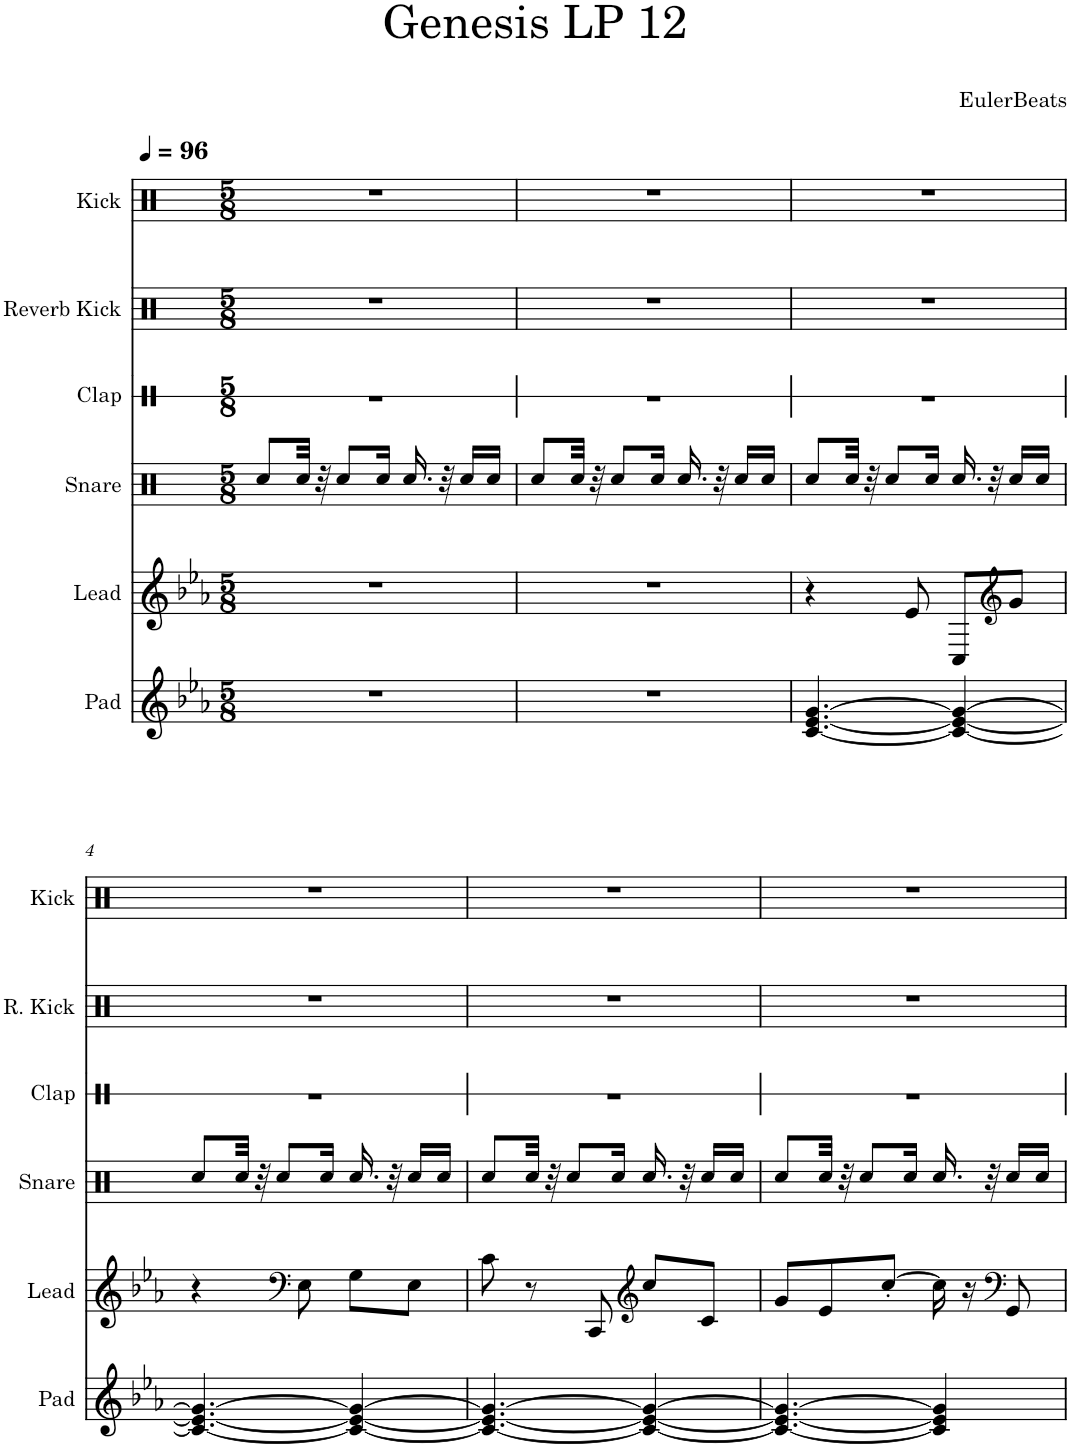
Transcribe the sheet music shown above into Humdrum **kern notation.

**kern	**kern	**kern	**kern	**kern	**kern
*part6	*part5	*part4	*part3	*part2	*part1
*staff6	*staff5	*staff4	*staff3	*staff2	*staff1
*I"Pad	*I"Lead	*I"Snare	*I"Clap	*I"Reverb Kick	*I"Kick
*I'Pad	*I'Lead	*I'Snare	*I'Clap	*I'R. Kick	*I'Kick
*	*	*	*stria1	*	*
*clefG2	*clefG2	*clefX	*clefX	*clefX	*clefX
*k[b-e-a-]	*k[b-e-a-]	*k[b-e-a-]	*k[b-e-a-]	*k[b-e-a-]	*k[b-e-a-]
*M5/8	*M5/8	*M5/8	*M5/8	*M5/8	*M5/8
*MM96	*MM96	*MM96	*MM96	*MM96	*MM96
=1	=1	=1	=1	=1	=1
8%5r	8%5r	8Rcc/L	8%5r	8%5r	8%5r
.	.	32Rcc/Jkk	.	.	.
.	.	32r	.	.	.
.	.	8Rcc/L	.	.	.
.	.	16Rcc/Jk	.	.	.
.	.	16.Rcc/	.	.	.
.	.	32r	.	.	.
.	.	16Rcc/LL	.	.	.
.	.	16Rcc/JJ	.	.	.
=2	=2	=2	=2	=2	=2
8%5r	8%5r	8Rcc/L	8%5r	8%5r	8%5r
.	.	32Rcc/Jkk	.	.	.
.	.	32r	.	.	.
.	.	8Rcc/L	.	.	.
.	.	16Rcc/Jk	.	.	.
.	.	16.Rcc/	.	.	.
.	.	32r	.	.	.
.	.	16Rcc/LL	.	.	.
.	.	16Rcc/JJ	.	.	.
=3	=3	=3	=3	=3	=3
[4.c/ [4.e-/ [4.g/	4r	8Rcc/L	8%5r	8%5r	8%5r
.	.	32Rcc/Jkk	.	.	.
.	.	32r	.	.	.
.	.	8Rcc/L	.	.	.
.	8e-/	.	.	.	.
.	.	16Rcc/Jk	.	.	.
4c/_ 4e-/_ 4g/_	8C/L	16.Rcc/	.	.	.
.	.	32r	.	.	.
*	*clefG2	*	*	*	*
.	8g/J	16Rcc/LL	.	.	.
.	.	16Rcc/JJ	.	.	.
!!LO:LB:g=z
=4	=4	=4	=4	=4	=4
4.c/_ 4.e-/_ 4.g/_	4r	8Rcc/L	8%5r	8%5r	8%5r
.	.	32Rcc/Jkk	.	.	.
.	.	32r	.	.	.
.	.	8Rcc/L	.	.	.
*	*clefF4	*	*	*	*
.	8E-\	.	.	.	.
.	.	16Rcc/Jk	.	.	.
4c/_ 4e-/_ 4g/_	8G\L	16.Rcc/	.	.	.
.	.	32r	.	.	.
.	8E-\J	16Rcc/LL	.	.	.
.	.	16Rcc/JJ	.	.	.
=5	=5	=5	=5	=5	=5
4.c/_ 4.e-/_ 4.g/_	8c\	8Rcc/L	8%5r	8%5r	8%5r
.	8r	32Rcc/Jkk	.	.	.
.	.	32r	.	.	.
.	.	8Rcc/L	.	.	.
.	8CC/	.	.	.	.
.	.	16Rcc/Jk	.	.	.
*	*clefG2	*	*	*	*
4c/_ 4e-/_ 4g/_	8cc/L	16.Rcc/	.	.	.
.	.	32r	.	.	.
.	8c/J	16Rcc/LL	.	.	.
.	.	16Rcc/JJ	.	.	.
=6	=6	=6	=6	=6	=6
4.c/_ 4.e-/_ 4.g/_	8g/L	8Rcc/L	8%5r	8%5r	8%5r
.	8e-/	32Rcc/Jkk	.	.	.
.	.	32r	.	.	.
.	.	8Rcc/L	.	.	.
.	[8cc'/J	.	.	.	.
.	.	16Rcc/Jk	.	.	.
4c/] 4e-/] 4g/]	16cc\]	16.Rcc/	.	.	.
.	16r	.	.	.	.
.	.	32r	.	.	.
*	*clefF4	*	*	*	*
.	8GG/	16Rcc/LL	.	.	.
.	.	16Rcc/JJ	.	.	.
=	=	=	=	=	=
*-	*-	*-	*-	*-	*-
